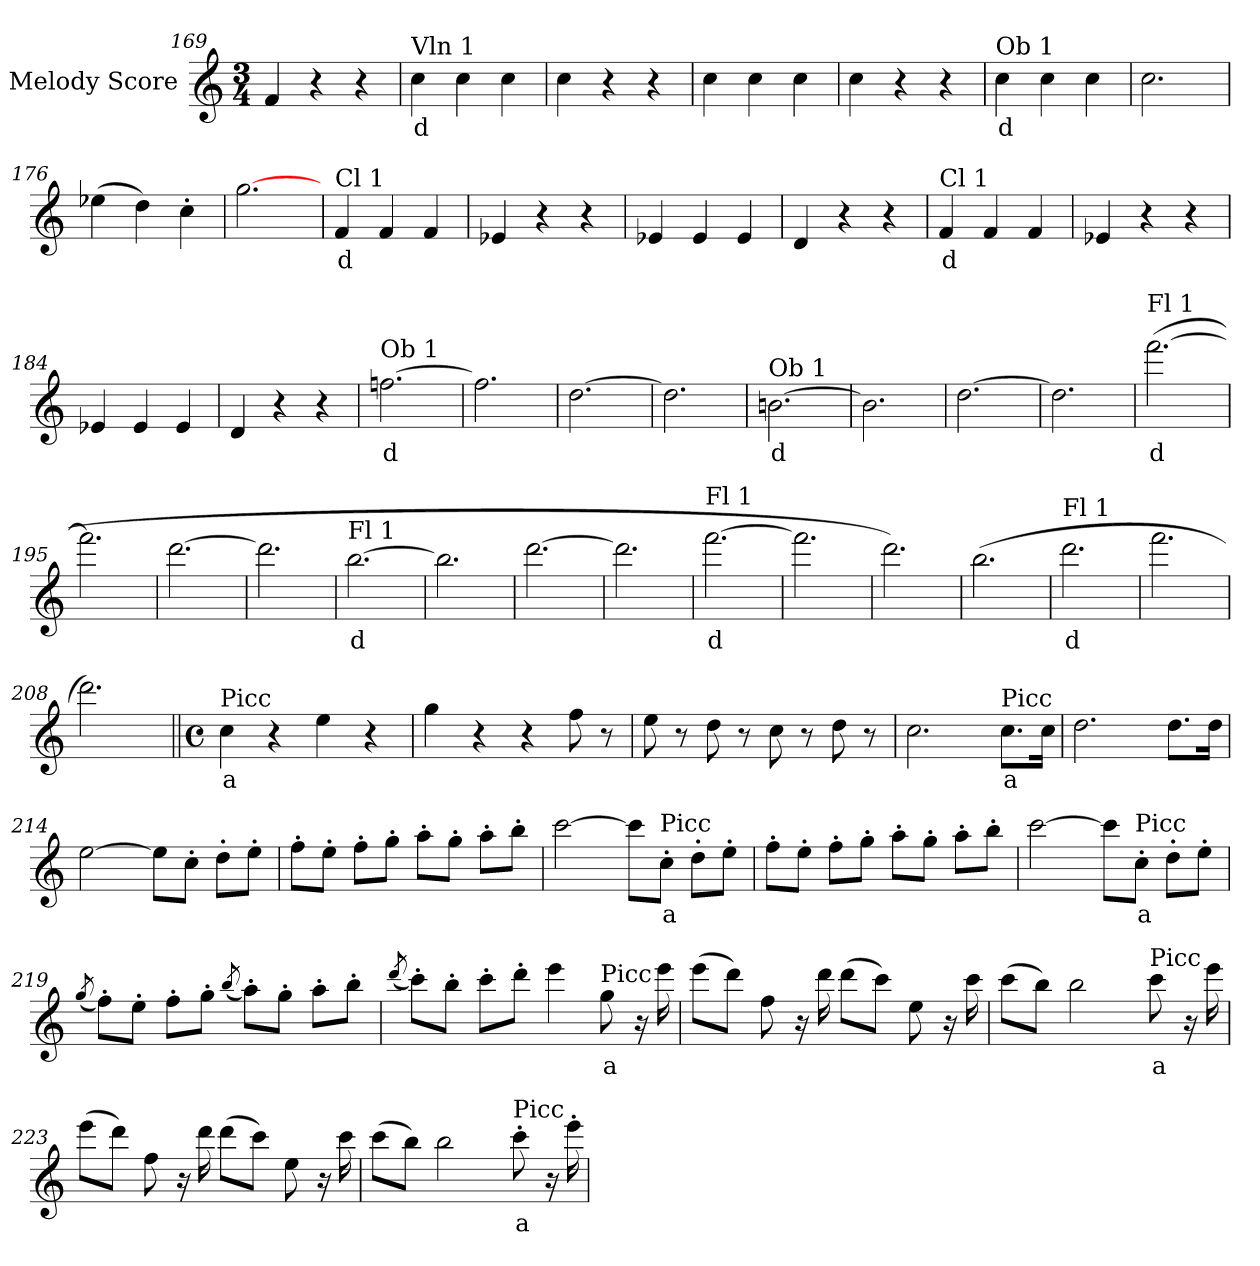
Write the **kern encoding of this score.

**kern	**text
*part1	*part1
*staff1	*staff1
*I"Melody Score	*
*clefG2	*
*k[]	*
*M3/4	*
=169	=169
4f/	.
4r	.
4r	.
=170	=170
!LO:TX:a:t=Vln 1	!
!	!LO:LY:b:color=#FF0000
4cc\	d
4cc\	.
4cc\	.
=171	=171
4cc\	.
4r	.
4r	.
=172	=172
4cc\	.
4cc\	.
4cc\	.
=173	=173
4cc\	.
4r	.
4r	.
=174	=174
!LO:TX:a:t=Ob 1	!
!	!LO:LY:b:color=#FF0000
4cc\	d
4cc\	.
4cc\	.
=175	=175
2.cc\	.
=176	=176
(4ee-X\	.
4dd\)	.
4cc'\	.
=177	=177
[2.gg\	.
=178	=178
!LO:TX:a:t=Cl 1	!
!	!LO:LY:b:color=#FF0000
4f/	d
4f/	.
4f/	.
=179	=179
4e-X/	.
4r	.
4r	.
=180	=180
4e-X/	.
4e-/	.
4e-/	.
=181	=181
4d/	.
4r	.
4r	.
=182	=182
!LO:TX:a:t=Cl 1	!
!	!LO:LY:b:color=#FF0000
4f/	d
4f/	.
4f/	.
=183	=183
4e-X/	.
4r	.
4r	.
=184	=184
4e-X/	.
4e-/	.
4e-/	.
=185	=185
4d/	.
4r	.
4r	.
=186	=186
!LO:TX:a:t=Ob 1	!
!	!LO:LY:b:color=#FF0000
[2.ffn\	d
=187	=187
2.ff\]	.
=188	=188
[2.dd\	.
=189	=189
2.dd\]	.
=190	=190
!LO:TX:a:t=Ob 1	!
!	!LO:LY:b:color=#FF0000
[2.bn\	d
=191	=191
2.b\]	.
=192	=192
[2.dd\	.
=193	=193
2.dd\]	.
=194	=194
!LO:TX:a:t=Fl 1	!
!	!LO:LY:b:color=#FF0000
([2.fff\	d
=195	=195
2.fff\]	.
=196	=196
[2.ddd\	.
=197	=197
2.ddd\]	.
=198	=198
!LO:TX:a:t=Fl 1	!
!	!LO:LY:b:color=#FF0000
[2.bb\	d
=199	=199
2.bb\]	.
=200	=200
[2.ddd\	.
=201	=201
2.ddd\]	.
=202	=202
!LO:TX:a:t=Fl 1	!
!	!LO:LY:b:color=#FF0000
[2.fff\	d
=203	=203
2.fff\]	.
=204	=204
2.ddd\)	.
=205	=205
(2.bb\	.
=206	=206
!LO:TX:a:t=Fl 1	!
!	!LO:LY:b:color=#FF0000
2.ddd\	d
=207	=207
2.fff\	.
=208	=208
2.ddd\)	.
=209||	=209||
*M4/4	*
*met(c)	*
*MM168	*
!LO:TX:a:t=Picc	!
!	!LO:LY:b:color=#FF0000
4cc\	a
4r	.
4ee\	.
4r	.
=210	=210
4gg\	.
4r	.
4r	.
8ff\	.
8r	.
=211	=211
8ee\	.
8r	.
8dd\	.
8r	.
8cc\	.
8r	.
8dd\	.
8r	.
=212	=212
2.cc\	.
!LO:TX:a:t=Picc	!
!	!LO:LY:b:color=#FF0000
8.cc\L	a
16cc\Jk	.
=213	=213
2.dd\	.
8.dd\L	.
16dd\Jk	.
=214	=214
[2ee\	.
8ee\L]	.
8cc'\J	.
8dd'\L	.
8ee'\J	.
=215	=215
8ff'\L	.
8ee'\J	.
8ff'\L	.
8gg'\J	.
8aa'\L	.
8gg'\J	.
8aa'\L	.
8bb'\J	.
=216	=216
[2ccc\	.
8ccc\L]	.
!LO:TX:a:t=Picc	!
!	!LO:LY:b:color=#FF0000
8cc'\J	a
8dd'\L	.
8ee'\J	.
=217	=217
8ff'\L	.
8ee'\J	.
8ff'\L	.
8gg'\J	.
8aa'\L	.
8gg'\J	.
8aa'\L	.
8bb'\J	.
=218	=218
[2ccc\	.
8ccc\L]	.
!LO:TX:a:t=Picc	!
!	!LO:LY:b:color=#FF0000
8cc'\J	a
8dd'\L	.
8ee'\J	.
=219	=219
(8qgg/	.
8ff'\L)	.
8ee'\J	.
8ff'\L	.
8gg'\J	.
(8qbb/	.
8aa'\L)	.
8gg'\J	.
8aa'\L	.
8bb'\J	.
=220	=220
(8qddd/	.
8ccc'\L)	.
8bb'\J	.
8ccc'\L	.
8ddd'\J	.
4eee\	.
!LO:TX:a:t=Picc	!
!	!LO:LY:b:color=#FF0000
8gg\	a
16r	.
16eee\	.
=221	=221
(8eee\L	.
8ddd\J)	.
8ff\	.
16r	.
16ddd\	.
(8ddd\L	.
8ccc\J)	.
8ee\	.
16r	.
16ccc\	.
=222	=222
(8ccc\L	.
8bb\J)	.
2bb\	.
!LO:TX:a:t=Picc	!
!	!LO:LY:b:color=#FF0000
8ccc\	a
16r	.
16eee\	.
=223	=223
(8eee\L	.
8ddd\J)	.
8ff\	.
16r	.
16ddd\	.
(8ddd\L	.
8ccc\J)	.
8ee\	.
16r	.
16ccc\	.
=224	=224
(8ccc\L	.
8bb\J)	.
2bb\	.
!LO:TX:a:t=Picc	!
!	!LO:LY:b:color=#FF0000
8ccc'\	a
16r	.
16eee'\	.
=	=
*-	*-
